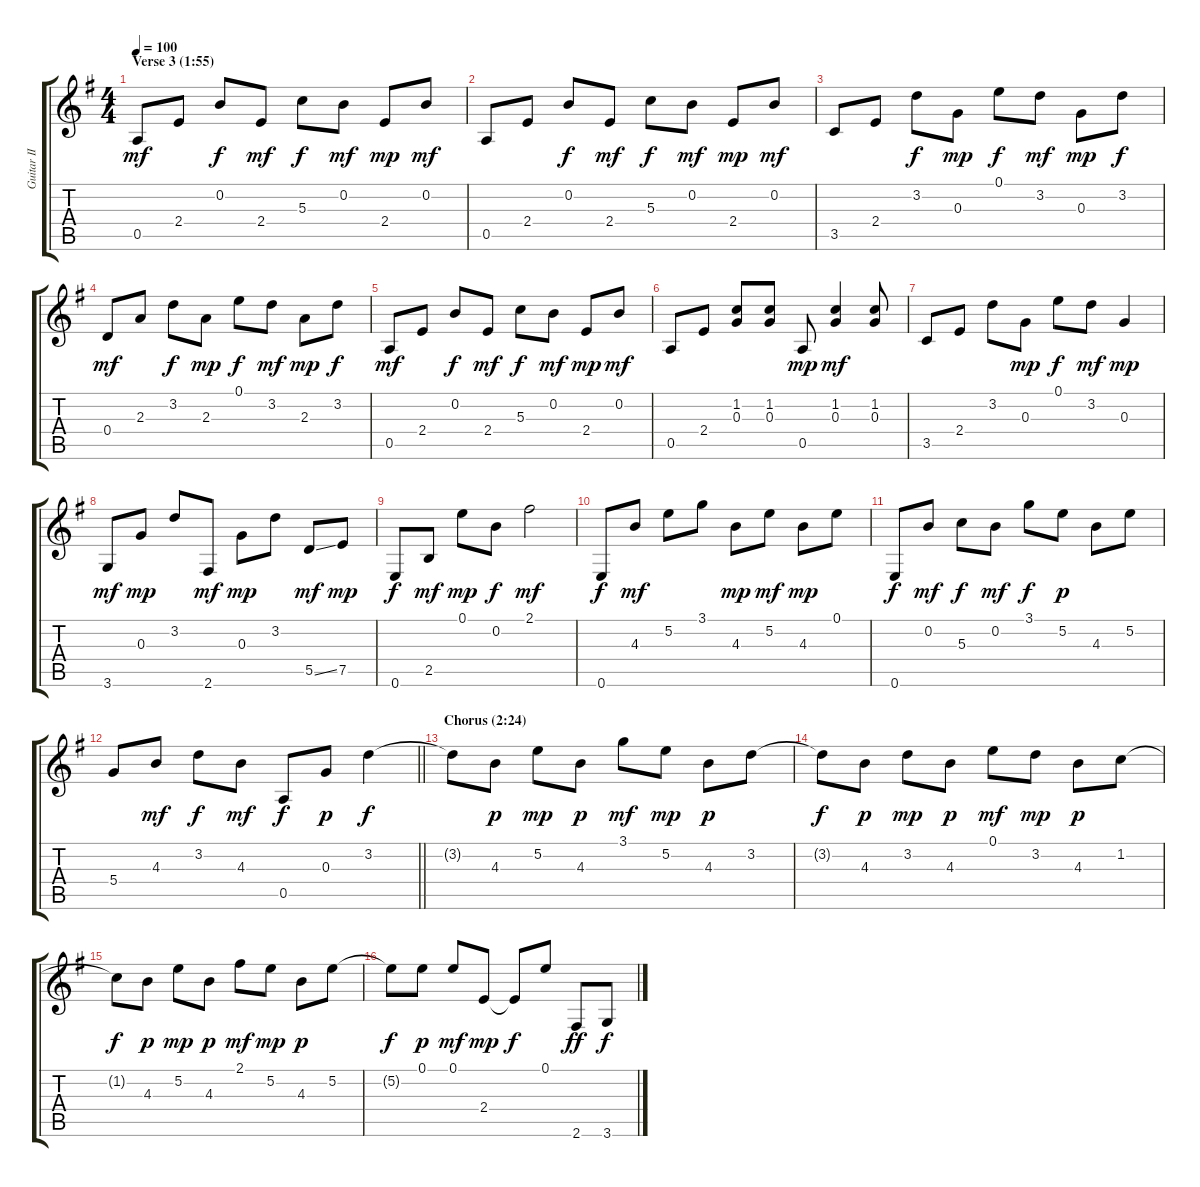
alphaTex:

\track ("Guitar II" "Guitar II") {instrument acousticguitarnylon}
\staff {score tabs}
\tuning (E4 B3 G3 D3 A2 E2) {hide}
\ts (4 4)
\section ("" "Verse 3 (1:55)")
\tempo 100
\clef g2
\ks g
0.5.8{dy mf} 2.4.8 0.2.8{dy f} 2.4.8{dy mf} 5.3.8{dy f} 0.2.8{dy mf} 2.4.8{dy mp} 0.2.8{dy mf} |
0.5.8 2.4.8 0.2.8{dy f} 2.4.8{dy mf} 5.3.8{dy f} 0.2.8{dy mf} 2.4.8{dy mp} 0.2.8{dy mf} |
3.5.8 2.4.8 3.2.8{dy f} 0.3.8{dy mp} 0.1.8{dy f} 3.2.8{dy mf} 0.3.8{dy mp} 3.2.8{dy f} |
0.4.8{dy mf} 2.3.8 3.2.8{dy f} 2.3.8{dy mp} 0.1.8{dy f} 3.2.8{dy mf} 2.3.8{dy mp} 3.2.8{dy f} |
0.5.8{dy mf} 2.4.8 0.2.8{dy f} 2.4.8{dy mf} 5.3.8{dy f} 0.2.8{dy mf} 2.4.8{dy mp} 0.2.8{dy mf} |
0.5.8 2.4.8 (1.2 0.3).8 (1.2 0.3).8 0.5.8{dy mp} (1.2 0.3).4{dy mf} (1.2 0.3).8 |
3.5.8 2.4.8 3.2.8 0.3.8{dy mp} 0.1.8{dy f} 3.2.8{dy mf} 0.3.4{dy mp} |
3.6.8{dy mf} 0.3.8{dy mp} 3.2.8 2.6.8{dy mf} 0.3.8{dy mp} 3.2.8 5.5{ss}.8{dy mf} 7.5.8{dy mp} |
0.6.8{dy f} 2.5.8{dy mf} 0.1.8{dy mp} 0.2.8{dy f} 2.1.2{dy mf} |
0.6.8{dy f} 4.3.8{dy mf} 5.2.8 3.1.8 4.3.8{dy mp} 5.2.8{dy mf} 4.3.8{dy mp} 0.1.8 |
0.6.8{dy f} 0.2.8{dy mf} 5.3.8{dy f} 0.2.8{dy mf} 3.1.8{dy f} 5.2.8{dy p} 4.3.8 5.2.8 |
\barLineRight lightlight
5.4.8 4.3.8{dy mf} 3.2.8{dy f} 4.3.8{dy mf} 0.5.8{dy f} 0.3.8{dy p} 3.2.4{dy f} |
\section ("" "Chorus (2:24)")
3.2{t}.8 4.3.8{dy p} 5.2.8{dy mp} 4.3.8{dy p} 3.1.8{dy mf} 5.2.8{dy mp} 4.3.8{dy p} 3.2.8 |
3.2{t}.8{dy f} 4.3.8{dy p} 3.2.8{dy mp} 4.3.8{dy p} 0.1.8{dy mf} 3.2.8{dy mp} 4.3.8{dy p} 1.2.8 |
1.2{t}.8{dy f} 4.3.8{dy p} 5.2.8{dy mp} 4.3.8{dy p} 2.1.8{dy mf} 5.2.8{dy mp} 4.3.8{dy p} 5.2.8 |
5.2{t}.8{dy f} 0.1.8{dy p} 0.1.8{dy mf} 2.4.8{dy mp} 2.4{t}.8{dy f} 0.1.8 2.6.8{dy ff} 3.6.8{dy f}
